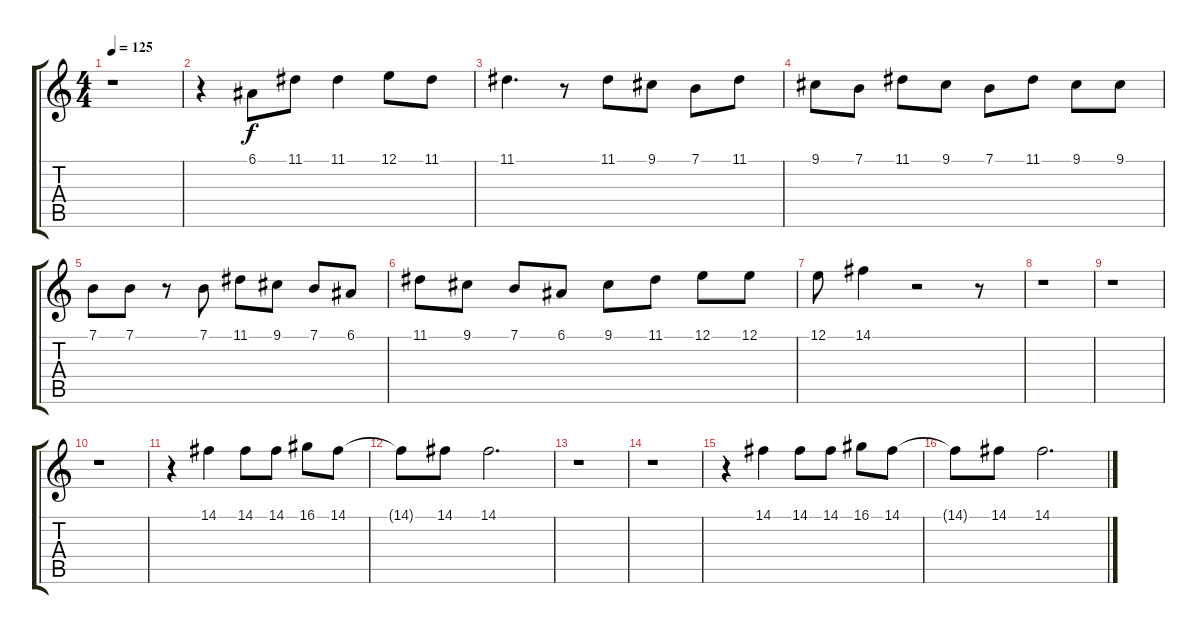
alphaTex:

\track "" {instrument flute}
\staff {score tabs}
\tuning (E4 B3 G3 D3 A2 E2) {hide}
\ts (4 4)
\tempo 125
\clef g2
\ks c
r.1{dy f} |
r.4 6.1.8 11.1.8 11.1.4 12.1.8 11.1.8 |
11.1.4{d} r.8 11.1.8 9.1.8 7.1.8 11.1.8 |
9.1.8 7.1.8 11.1.8 9.1.8 7.1.8 11.1.8 9.1.8 9.1.8 |
7.1.8 7.1.8 r.8 7.1.8 11.1.8 9.1.8 7.1.8 6.1.8 |
11.1.8 9.1.8 7.1.8 6.1.8 9.1.8 11.1.8 12.1.8 12.1.8 |
12.1.8 14.1.4 r.2 r.8 |
r.1 |
r.1 |
r.1 |
r.4 14.1.4 14.1.8 14.1.8 16.1.8 14.1.8 |
14.1{t}.8 14.1.8 14.1.2{d} |
r.1 |
r.1 |
r.4 14.1.4 14.1.8 14.1.8 16.1.8 14.1.8 |
14.1{t}.8 14.1.8 14.1.2{d}
